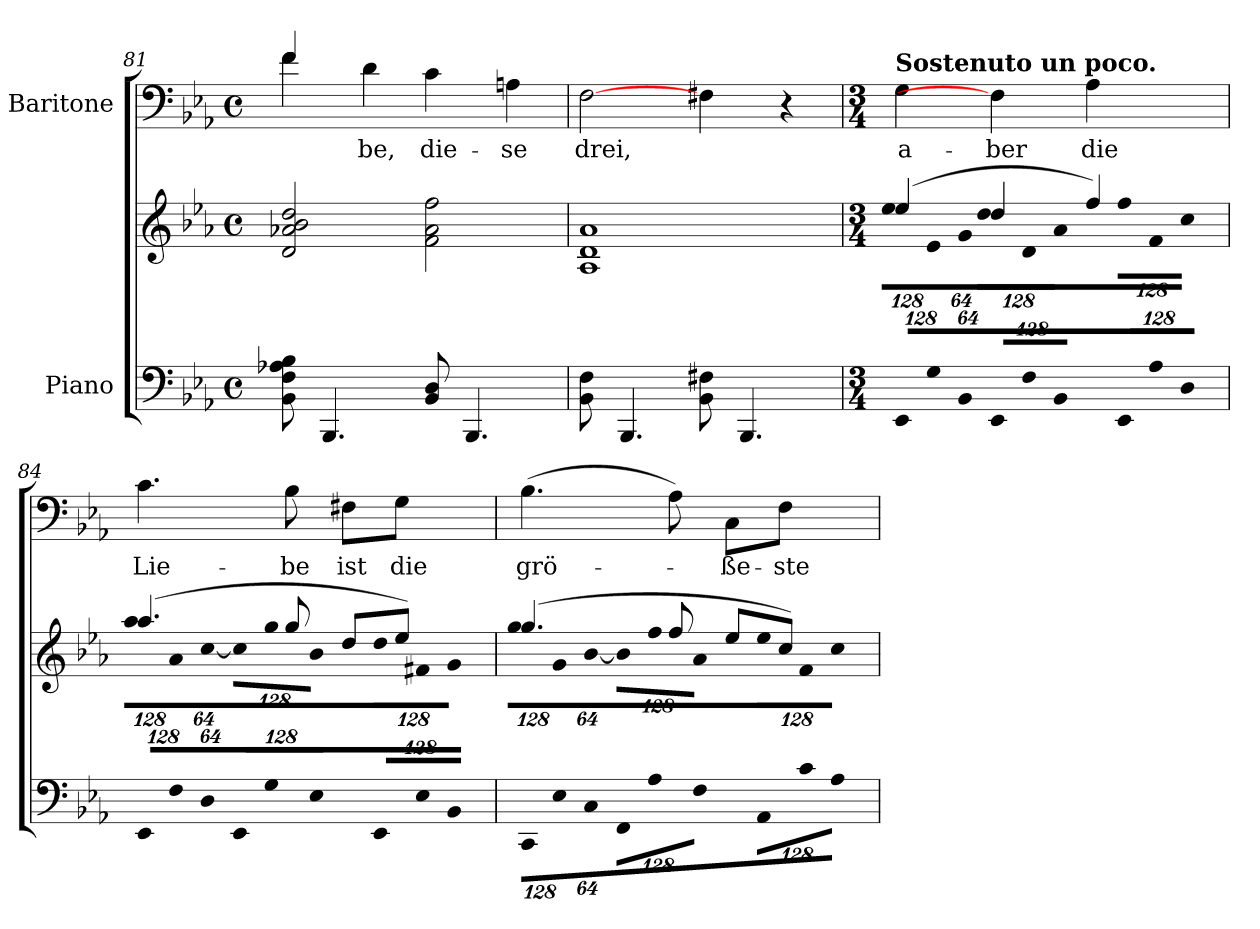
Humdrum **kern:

**kern	**kern	**kern	**text
*part2	*part2	*part1	*part1
*staff3	*staff2	*staff1	*staff1
*I"Piano	*	*I"Baritone	*
*clefF4	*clefG2	*clefF4	*
*k[b-e-a-]	*k[b-e-a-]	*k[b-e-a-]	*
*E-:	*E-:	*E-:	*
*M4/4	*M4/4	*M4/4	*
*met(c)	*met(c)	*met(c)	*
=81	=81	=81	=81
*	*	*^	*
8BB-i\ 8Fi 8A-Xi 8B-i	2di/ 2a-Xi 2b-i 2ddi	4fi/	4fi\	.
4.BBB-i/	.	.	.	.
!	!	!	!	!LO:LY:b:color=#000000
.	.	4di\	2.ryy	-be,
!	!	!	!	!LO:LY:b:color=#000000
8BB-i/ 8Di	2fi\ 2a-i 2ffi	4ci\	.	die-
4.BBB-i/	.	.	.	.
!	!	!	!	!LO:LY:b:color=#000000
.	.	4Ani\	.	-se
*	*	*v	*v	*
=82	=82	=82	=82
!	!	!	!LO:LY:b:color=#000000
8BB-i\ 8Fi	1A-i 1di 1a-i	[2Fi\	drei,
4.BBB-i/	.	.	.
8BB-i\ 8F#Xi	.	4F#Xi\	.
4.BBB-i/	.	.	.
.	.	4r	.
!!LO:LB:g=z
=83	=83	=83	=83
*M3/4	*M3/4	*M3/4	*
*Xbrackettup	*	*	*
!LO:N:vis=8	!	!	!
*	*^	*	*
*	*	*Xbrackettup	*	*
!	!	!LO:N:vis=8	!	!
!	!	!	!LO:TX:a:B:t=Sostenuto un poco.	!
!	!	!	!	!LO:LY:b:color=#000000
1024%85EE-i/L	(4ee-i/	1024%85ee-i\L	4Gi\	a-
!LO:N:vis=8	!	!LO:N:vis=8	!	!
1024%85Gi/	.	1024%85e-i\	.	.
!LO:N:vis=8	!	!LO:N:vis=8	!	!
512%43BB-i/J	.	512%43gi\J	.	.
!LO:N:vis=8	!	!LO:N:vis=8	!	!
!	!	!	!	!LO:LY:b:color=#000000
1024%85EE-i/L	4ddi/	1024%85ddi\L	4Fni\]	-ber
!LO:N:vis=8	!	!LO:N:vis=8	!	!
1024%85Fi/	.	1024%85di\	.	.
!LO:N:vis=8	!	!LO:N:vis=8	!	!
512%43BB-i/J	.	512%43a-i\J	.	.
!LO:N:vis=8	!	!LO:N:vis=8	!	!
!	!	!	!	!LO:LY:b:color=#000000
1024%85EE-i/L	4ffi/)	1024%85ffi\L	4A-i\	die
!LO:N:vis=8	!	!LO:N:vis=8	!	!
1024%85A-i/	.	1024%85fi\	.	.
!LO:N:vis=8	!	!LO:N:vis=8	!	!
512%43Di/J	.	512%43cci\J	.	.
=84	=84	=84	=84	=84
!LO:N:vis=8	!	!LO:N:vis=8	!	!
!	!	!	!	!LO:LY:b:color=#000000
1024%85EE-i/L	(4.aa-i/	1024%85aa-i\L	4.ci\	Lie-
!LO:N:vis=8	!	!LO:N:vis=8	!	!
1024%85Fi/	.	1024%85a-i\	.	.
!LO:N:vis=8	!	!LO:N:vis=8	!	!
512%43Di/J	.	[512%43cci\J	.	.
!LO:N:vis=8	!	!LO:N:vis=8	!	!
1024%85EE-i/L	.	1024%85cci\L]	.	.
!LO:N:vis=8	!	!LO:N:vis=8	!	!
1024%85Gi/	.	1024%85ggi\	.	.
!	!	!	!	!LO:LY:b:color=#000000
.	8ggi/	.	8B-i\	-be
!LO:N:vis=8	!	!LO:N:vis=8	!	!
512%43E-i/J	.	512%43b-i\J	.	.
!LO:N:vis=8	!	!LO:N:vis=8	!	!
!	!	!	!	!LO:LY:b:color=#000000
1024%85EE-i/L	8ddi/L	1024%85ddi\L	8F#Xi\L	ist
!LO:N:vis=8	!	!LO:N:vis=8	!	!
1024%85E-i/	.	1024%85f#Xi\	.	.
!	!	!	!	!LO:LY:b:color=#000000
.	8ee-i/J)	.	8Gi\J	die
!LO:N:vis=8	!	!LO:N:vis=8	!	!
512%43BB-i/J	.	512%43gi\J	.	.
=85	=85	=85	=85	=85
!LO:N:vis=8	!	!LO:N:vis=8	!	!
!	!	!	!	!LO:LY:b:color=#000000
1024%85CCi/L	(4.ggi/	1024%85ggi\L	(4.B-i\	grö-
!LO:N:vis=8	!	!LO:N:vis=8	!	!
1024%85E-i/	.	1024%85gi\	.	.
!LO:N:vis=8	!	!LO:N:vis=8	!	!
512%43Ci/J	.	[512%43b-i\J	.	.
!LO:N:vis=8	!	!LO:N:vis=8	!	!
1024%85FFi\L	.	1024%85b-i\L]	.	.
!LO:N:vis=8	!	!LO:N:vis=8	!	!
1024%85A-i\	.	1024%85ffi\	.	.
.	8ffi/	.	8A-i\)	.
!LO:N:vis=8	!	!LO:N:vis=8	!	!
512%43Fi\J	.	512%43a-i\J	.	.
!LO:N:vis=8	!	!LO:N:vis=8	!	!
!	!	!	!	!LO:LY:b:color=#000000
1024%85AA-i\L	8ee-i/L	1024%85ee-i\L	8Ci\L	-ße-
!LO:N:vis=8	!	!LO:N:vis=8	!	!
1024%85ci\	.	1024%85fi\	.	.
!	!	!	!	!LO:LY:b:color=#000000
.	8cci/J)	.	8Fi\J	-ste
!LO:N:vis=8	!	!LO:N:vis=8	!	!
512%43A-i\J	.	512%43cci\J	.	.
*	*v	*v	*	*
=	=	=	=
*-	*-	*-	*-
